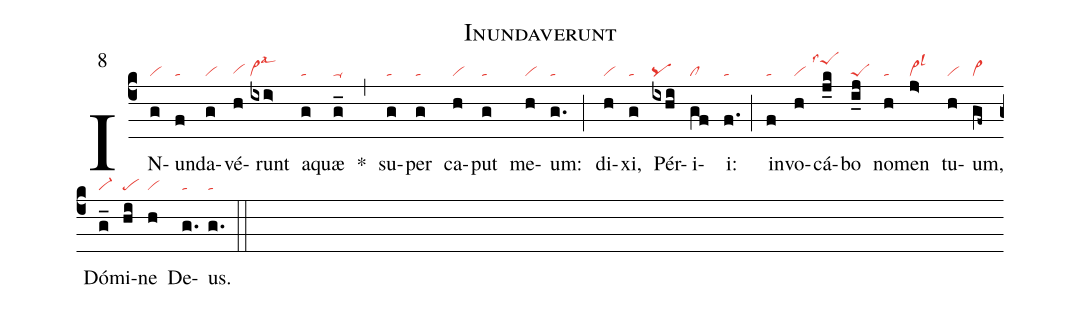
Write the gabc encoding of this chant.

name:Inundaverunt;
mode:8;
nabc-lines:1;
%%
(c4)
IN(g|vi)un(f|ta)da(g|vi)vé(h|vihg)runt(ixi>|vi>lsal3) a(g|ta)quæ(g_|ta-) *(,)
su(g|ta)per(g|ta) ca(h|vi)put(g|ta) me(h|vi)um:(g.|ta) (;)
di(h|vi)xi,(g|ta) Pér(ixhi|pq)i(gf|cl)i:(f.|ta) (;)
in(f|ta)vo(h|vi)cá(j_k|```peShklss4)bo(i_j|peS) no(h|ta)men(j>|vi>lsl3) tu(h|vi)um,(gf~|vi>)
Dó(g_|vi-)mi(hi|pe)ne(h|vi) De(g.|ta)us.(g.|ta) (::)
